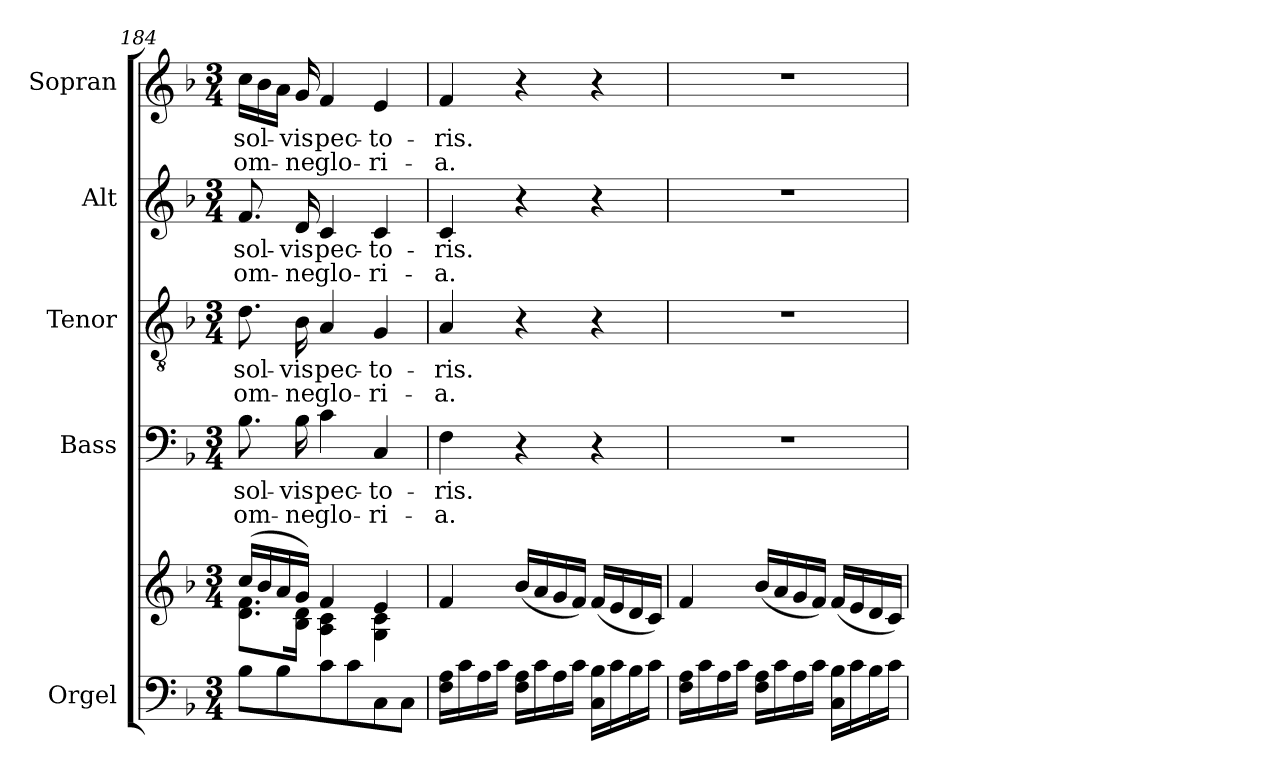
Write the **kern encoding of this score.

**kern	**kern	**kern	**text	**text	**kern	**text	**text	**kern	**text	**text	**kern	**text	**text
*part5	*part5	*part4	*part4	*part4	*part3	*part3	*part3	*part2	*part2	*part2	*part1	*part1	*part1
*staff6	*staff5	*staff4	*staff4	*staff4	*staff3	*staff3	*staff3	*staff2	*staff2	*staff2	*staff1	*staff1	*staff1
*I"Orgel	*	*I"Bass	*	*	*I"Tenor	*	*	*I"Alt	*	*	*I"Sopran	*	*
*I'Org.	*	*I'B.	*	*	*I'T.	*	*	*I'A.	*	*	*I'S.	*	*
!!LO:PB:g=z
*clefF4	*clefG2	*clefF4	*	*	*clefGv2	*	*	*clefG2	*	*	*clefG2	*	*
*k[b-]	*k[b-]	*k[b-]	*	*	*k[b-]	*	*	*k[b-]	*	*	*k[b-]	*	*
*F:	*F:	*F:	*	*	*F:	*	*	*F:	*	*	*F:	*	*
*M3/4	*M3/4	*M3/4	*	*	*M3/4	*	*	*M3/4	*	*	*M3/4	*	*
=184	=184	=184	=184	=184	=184	=184	=184	=184	=184	=184	=184	=184	=184
*	*^	*	*	*	*	*	*	*	*	*	*	*	*
!	!	!	!	!LO:LY:b	!LO:LY:b	!	!LO:LY:b	!LO:LY:b	!	!LO:LY:b	!LO:LY:b	!	!LO:LY:b	!LO:LY:b
8B-\L	(>16cc/LL	8.d\ 8.f\L	8.B-\	sol-	om-	8.d\	sol-	om-	8.f/	sol-	om-	16cc\LL	sol-	om-
.	16b-/	.	.	.	.	.	.	.	.	.	.	16b-\	.	.
8B-\	16a/	.	.	.	.	.	.	.	.	.	.	16a\JJ	.	.
!	!	!	!	!LO:LY:b	!LO:LY:b	!	!LO:LY:b	!LO:LY:b	!	!LO:LY:b	!LO:LY:b	!	!LO:LY:b	!LO:LY:b
.	16g/JJ)	16B-\ 16d\Jk	16B-\	-vis	-ne	16B-\	-vis	-ne	16d/	-vis	-ne	16g/	-vis	-ne
!	!	!	!	!LO:LY:b	!LO:LY:b	!	!LO:LY:b	!LO:LY:b	!	!LO:LY:b	!LO:LY:b	!	!LO:LY:b	!LO:LY:b
8c\	4f/	4A\ 4c\	4c\	pec-	glo-	4A/	pec-	glo-	4c/	pec-	glo-	4f/	pec-	glo-
8c\	.	.	.	.	.	.	.	.	.	.	.	.	.	.
!	!	!	!	!LO:LY:b	!LO:LY:b	!	!LO:LY:b	!LO:LY:b	!	!LO:LY:b	!LO:LY:b	!	!LO:LY:b	!LO:LY:b
8C\	4e/	4G\ 4c\	4C/	-to-	-ri-	4G/	-to-	-ri-	4c/	-to-	-ri-	4e/	-to-	-ri-
8C\J	.	.	.	.	.	.	.	.	.	.	.	.	.	.
*	*v	*v	*	*	*	*	*	*	*	*	*	*	*	*
=185	=185	=185	=185	=185	=185	=185	=185	=185	=185	=185	=185	=185	=185
!	!	!	!LO:LY:b	!LO:LY:b	!	!LO:LY:b	!LO:LY:b	!	!LO:LY:b	!LO:LY:b	!	!LO:LY:b	!LO:LY:b
16F\ 16A\LL	4f/	4F\	-ris.	-a.	4A/	-ris.	-a.	4c/	-ris.	-a.	4f/	-ris.	-a.
16c\	.	.	.	.	.	.	.	.	.	.	.	.	.
16A\	.	.	.	.	.	.	.	.	.	.	.	.	.
16c\JJ	.	.	.	.	.	.	.	.	.	.	.	.	.
16F\ 16A\LL	(<16b-/LL	4r	.	.	4r	.	.	4r	.	.	4r	.	.
16c\	16a/	.	.	.	.	.	.	.	.	.	.	.	.
16A\	16g/	.	.	.	.	.	.	.	.	.	.	.	.
16c\JJ	16f/JJ)	.	.	.	.	.	.	.	.	.	.	.	.
16C\ 16B-\LL	(<16f/LL	4r	.	.	4r	.	.	4r	.	.	4r	.	.
16c\	16e/	.	.	.	.	.	.	.	.	.	.	.	.
16B-\	16d/	.	.	.	.	.	.	.	.	.	.	.	.
16c\JJ	16c/JJ)	.	.	.	.	.	.	.	.	.	.	.	.
=186	=186	=186	=186	=186	=186	=186	=186	=186	=186	=186	=186	=186	=186
16F\ 16A\LL	4f/	2.r	.	.	2.r	.	.	2.r	.	.	2.r	.	.
16c\	.	.	.	.	.	.	.	.	.	.	.	.	.
16A\	.	.	.	.	.	.	.	.	.	.	.	.	.
16c\JJ	.	.	.	.	.	.	.	.	.	.	.	.	.
16F\ 16A\LL	(<16b-/LL	.	.	.	.	.	.	.	.	.	.	.	.
16c\	16a/	.	.	.	.	.	.	.	.	.	.	.	.
16A\	16g/	.	.	.	.	.	.	.	.	.	.	.	.
16c\JJ	16f/JJ)	.	.	.	.	.	.	.	.	.	.	.	.
16C\ 16B-\LL	(<16f/LL	.	.	.	.	.	.	.	.	.	.	.	.
16c\	16e/	.	.	.	.	.	.	.	.	.	.	.	.
16B-\	16d/	.	.	.	.	.	.	.	.	.	.	.	.
16c\JJ	16c/JJ)	.	.	.	.	.	.	.	.	.	.	.	.
=	=	=	=	=	=	=	=	=	=	=	=	=	=
*-	*-	*-	*-	*-	*-	*-	*-	*-	*-	*-	*-	*-	*-
